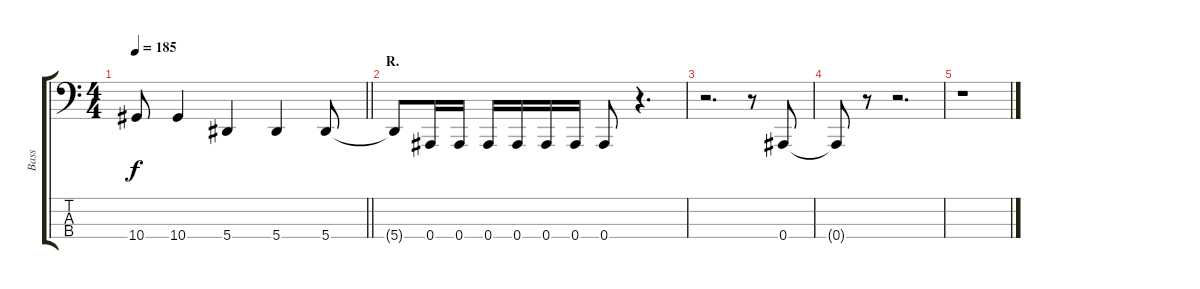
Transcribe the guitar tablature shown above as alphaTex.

\track ("Bass" "Bass") {instrument electricbasspick}
\staff {score tabs}
\tuning (Eb2 Bb1 F1 Bb0) {hide}
\ts (4 4)
\tempo 185
\clef f4
\barLineRight lightlight
\ks c
10.4.8{dy f} 10.4.4 5.4.4 5.4.4 5.4.8 |
\section ("" "R.")
5.4{t}.8 0.4.16 0.4.16 0.4.16 0.4.16 0.4.16 0.4.16 0.4.8 r.4{d} |
r.2{d} r.8 0.4.8 |
0.4{t}.8 r.8 r.2{d} |
r.1
